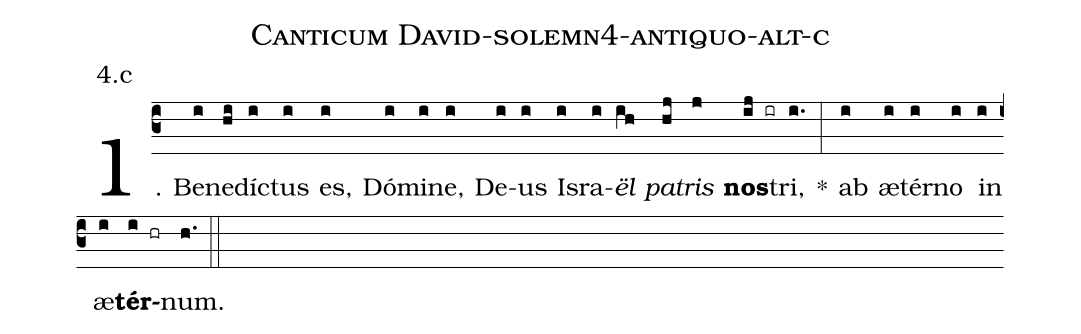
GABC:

name: Canticum David-solemn4-antiquo-alt-c;
annotation: 4.c;
%%
(c3)1. Be(i)ne(hi)díc(i)tus(i) es,(i) Dó(i)mi(i)ne,(i) De(i)us(i) Is(i)ra(i)<i>ël</i>(ih) <i>pa</i>(hj)<i>tris</i>(j) <b>nos</b>(ij ir)tri,(i.) *(:) ab(i) æ(i)tér(i)no(i) in(i) æ(i)<b>tér</b>(i hr)num.(h.) (::)
